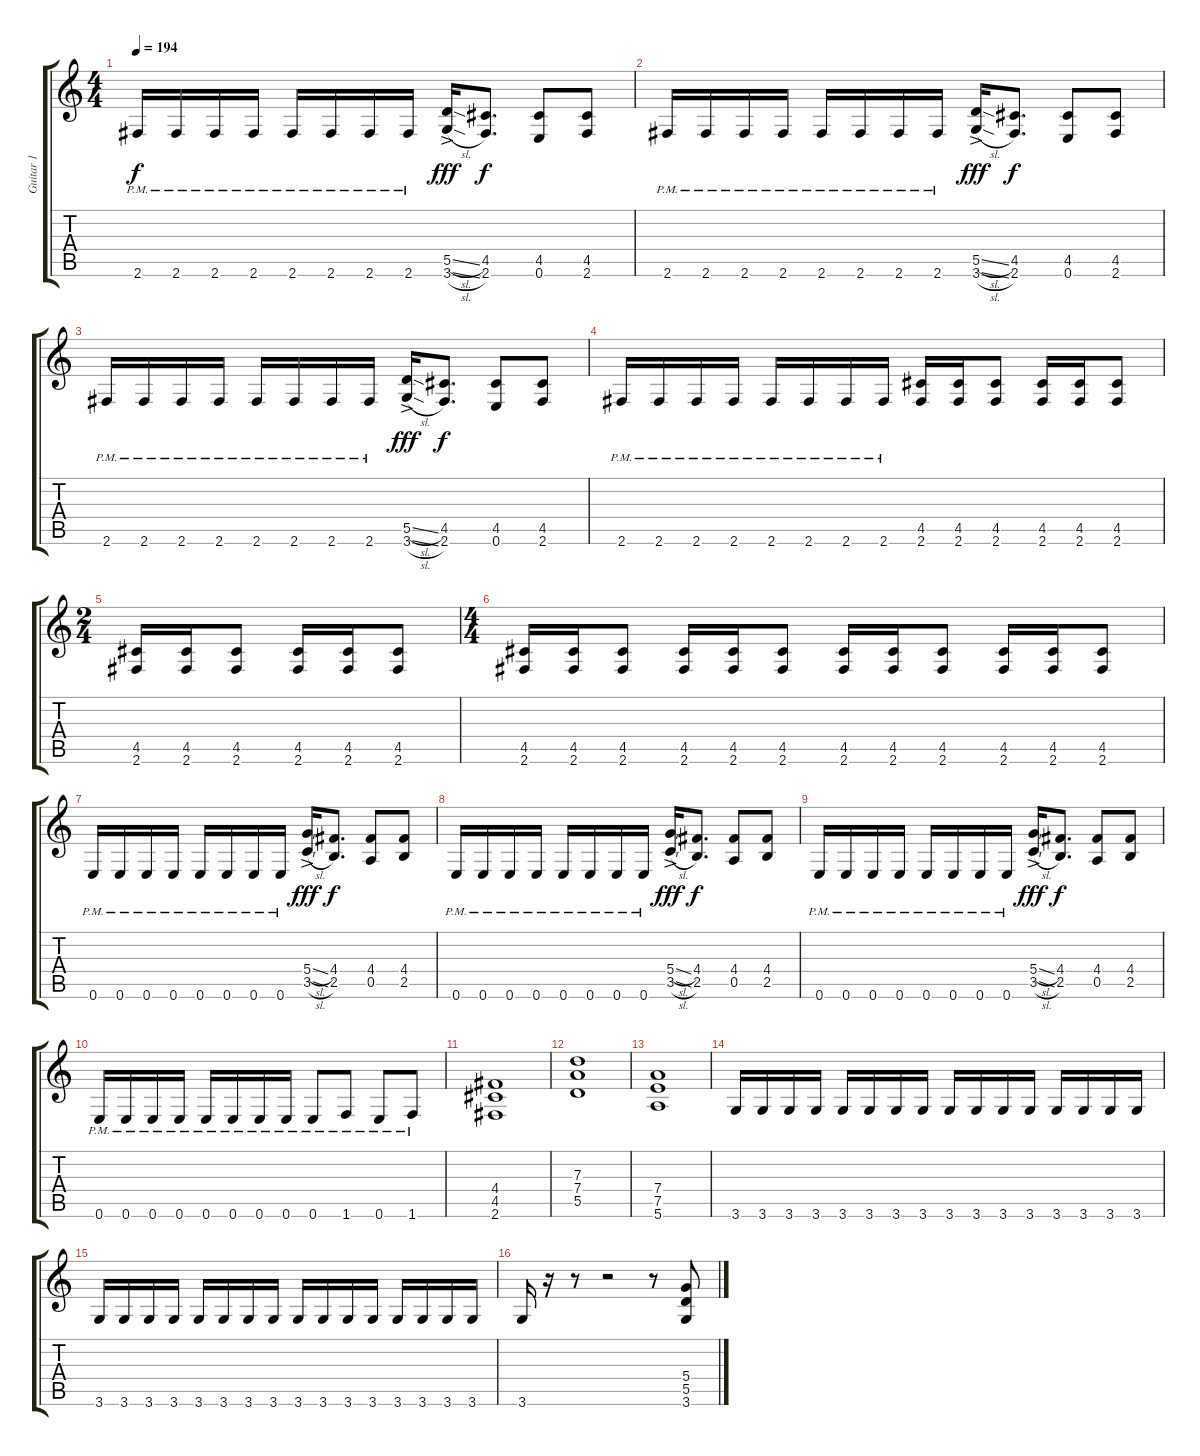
\track ("Guitar 1" "Guitar 1") {instrument distortionguitar}
\staff {score tabs}
\tuning (E4 B3 G3 D3 A2 E2) {hide}
\ts (4 4)
\tempo 194
\clef g2
\ks c
2.6{pm}.16{dy f} 2.6{pm}.16 2.6{pm}.16 2.6{pm}.16 2.6{pm}.16 2.6{pm}.16 2.6{pm}.16 2.6{pm}.16 (5.5{sl ac} 3.6{sl ac}).16{dy fff} (4.5 2.6).8{d dy f} (4.5 0.6).8 (4.5 2.6).8 |
2.6{pm}.16 2.6{pm}.16 2.6{pm}.16 2.6{pm}.16 2.6{pm}.16 2.6{pm}.16 2.6{pm}.16 2.6{pm}.16 (5.5{sl ac} 3.6{sl ac}).16{dy fff} (4.5 2.6).8{d dy f} (4.5 0.6).8 (4.5 2.6).8 |
2.6{pm}.16 2.6{pm}.16 2.6{pm}.16 2.6{pm}.16 2.6{pm}.16 2.6{pm}.16 2.6{pm}.16 2.6{pm}.16 (5.5{sl ac} 3.6{sl ac}).16{dy fff} (4.5 2.6).8{d dy f} (4.5 0.6).8 (4.5 2.6).8 |
2.6{pm}.16 2.6{pm}.16 2.6{pm}.16 2.6{pm}.16 2.6{pm}.16 2.6{pm}.16 2.6{pm}.16 2.6{pm}.16 (4.5 2.6).16 (4.5 2.6).16 (4.5 2.6).8 (4.5 2.6).16 (4.5 2.6).16 (4.5 2.6).8 |
\ts (2 4)
(4.5 2.6).16 (4.5 2.6).16 (4.5 2.6).8 (4.5 2.6).16 (4.5 2.6).16 (4.5 2.6).8 |
\ts (4 4)
(4.5 2.6).16 (4.5 2.6).16 (4.5 2.6).8 (4.5 2.6).16 (4.5 2.6).16 (4.5 2.6).8 (4.5 2.6).16 (4.5 2.6).16 (4.5 2.6).8 (4.5 2.6).16 (4.5 2.6).16 (4.5 2.6).8 |
0.6{pm}.16 0.6{pm}.16 0.6{pm}.16 0.6{pm}.16 0.6{pm}.16 0.6{pm}.16 0.6{pm}.16 0.6{pm}.16 (5.4{sl ac} 3.5{sl ac}).16{dy fff} (4.4 2.5).8{d dy f} (4.4 0.5).8 (4.4 2.5).8 |
0.6{pm}.16 0.6{pm}.16 0.6{pm}.16 0.6{pm}.16 0.6{pm}.16 0.6{pm}.16 0.6{pm}.16 0.6{pm}.16 (5.4{sl ac} 3.5{sl ac}).16{dy fff} (4.4 2.5).8{d dy f} (4.4 0.5).8 (4.4 2.5).8 |
0.6{pm}.16 0.6{pm}.16 0.6{pm}.16 0.6{pm}.16 0.6{pm}.16 0.6{pm}.16 0.6{pm}.16 0.6{pm}.16 (5.4{sl ac} 3.5{sl ac}).16{dy fff} (4.4 2.5).8{d dy f} (4.4 0.5).8 (4.4 2.5).8 |
0.6{pm}.16 0.6{pm}.16 0.6{pm}.16 0.6{pm}.16 0.6{pm}.16 0.6{pm}.16 0.6{pm}.16 0.6{pm}.16 0.6{pm}.8 1.6{pm}.8 0.6{pm}.8 1.6{pm}.8 |
(4.4 4.5 2.6).1 |
(7.3 7.4 5.5).1 |
(7.4 7.5 5.6).1 |
3.6.16 3.6.16 3.6.16 3.6.16 3.6.16 3.6.16 3.6.16 3.6.16 3.6.16 3.6.16 3.6.16 3.6.16 3.6.16 3.6.16 3.6.16 3.6.16 |
3.6.16 3.6.16 3.6.16 3.6.16 3.6.16 3.6.16 3.6.16 3.6.16 3.6.16 3.6.16 3.6.16 3.6.16 3.6.16 3.6.16 3.6.16 3.6.16 |
3.6.16 r.16 r.8 r.2 r.8 (5.4 5.5 3.6).8
